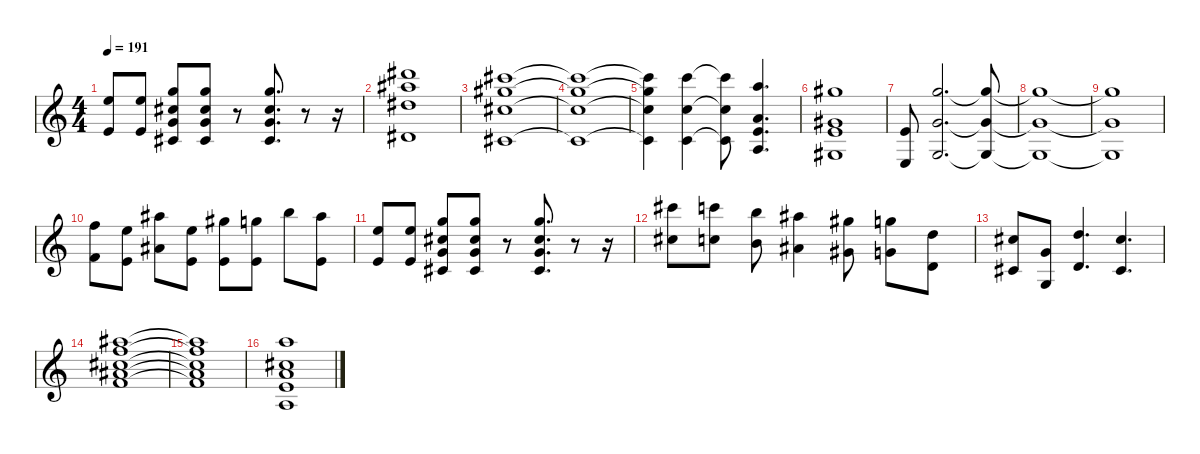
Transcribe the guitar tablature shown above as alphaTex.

\defaultSystemsLayout 4
\hideDynamics
\bracketExtendMode nobrackets
\singleTrackTrackNamePolicy hidden
\multiTrackTrackNamePolicy hidden
\firstSystemTrackNameMode fullname
\firstSystemTrackNameOrientation horizontal
\otherSystemsTrackNameOrientation horizontal
\track ("Organs" "org.") {instrument rockorgan}
\staff {score}
\tuning (E4 B3 G3 D3 A2 E2 B1)
\ts (4 4)
\tempo 191
\clef g2
\ks c
(0.1 21.3).8{dy mf beam Up} (0.1 21.3).8{beam Up} (20.2 23.4{acc #} 22.5 21.6{acc #}).8{beam Up} (20.2 23.4{acc #} 22.5 21.6{acc #}).8{beam Up} r.8{beam Up} (20.2 23.4{acc #} 22.5 21.6{acc #}).8{d beam Up} r.8{beam Up} r.16{beam Up} |
(23.1{acc #} 23.2{acc #} 20.3{acc #} 23.6{acc #}).1{beam Down} |
(21.1{acc #} 21.2{acc #} 23.4{acc #} 21.6{acc #}).1{dy mp beam Down} |
(21.1{t acc #} 21.2{t acc #} 23.4{t acc #} 21.6{t acc #}).1{dy f beam Down} |
(21.1{t acc #} 21.2{t acc #} 23.4{t acc #} 21.6{t acc #}).4{beam Down} (20.1 22.4 20.6).4{dy mf beam Down} (20.1{t} 22.4{t} 20.6{t}).8{dy f beam Down} (0.1 22.2 24.5 17.6).4{d dy mf beam Up} |
(0.1 21.2{acc #} 23.5{acc #} 16.6{acc #}).1{beam Up} |
(0.1 12.6).8{beam Up} (15.1 17.4 15.6).2{d beam Up} (15.1{t} 17.4{t} 15.6{t}).8{dy f beam Up} |
(15.1{t} 17.4{t} 15.6{t}).1{beam Up} |
(15.1{t} 17.4{t} 15.6{t}).1{beam Up} |
(13.1 15.4).8{dy mf beam Down} (12.1 14.4).8{beam Down} (18.1{acc #} 15.3{acc #}).8{beam Down} (12.1 14.4).8{beam Down} (0.1 21.2{acc #}).8{beam Down} (0.1 24.3).8{beam Down} 24.2.8{beam Down} (0.1 23.2{acc #}).8{beam Down} |
(0.1 21.3).8{beam Up} (0.1 21.3).8{beam Up} (20.2 23.4{acc #} 22.5 21.6{acc #}).8{beam Up} (20.2 23.4{acc #} 22.5 21.6{acc #}).8{beam Up} r.8{beam Up} (20.2 23.4{acc #} 22.5 21.6{acc #}).8{d beam Up} r.8{beam Up} r.16{beam Up} |
(21.1{acc #} 23.4{acc #}).8{beam Down} (20.1 22.4).8{beam Down} (19.1 21.4).8{beam Down} (18.1{acc #} 20.4{acc #}).4{beam Down} (16.1{acc #} 18.4{acc #}).8{beam Down} (15.1 17.4).8{beam Down} (15.2 17.5).8{beam Down} |
(14.2{acc #} 16.5{acc #}).8{beam Up} (17.4 15.6).8{beam Up} (15.2 17.5).4{d beam Up} (14.2{acc #} 16.5{acc #}).4{d beam Up} |
(18.1{acc #} 18.2 18.3{acc #} 20.4{acc #} 20.5).1{beam Down} |
(18.1{t acc #} 18.2{t} 18.3{t acc #} 20.4{t acc #} 20.5{t}).1{dy f beam Down} |
(17.1 18.3{acc #} 19.4 19.5 17.6).1{dy mf beam Up}
